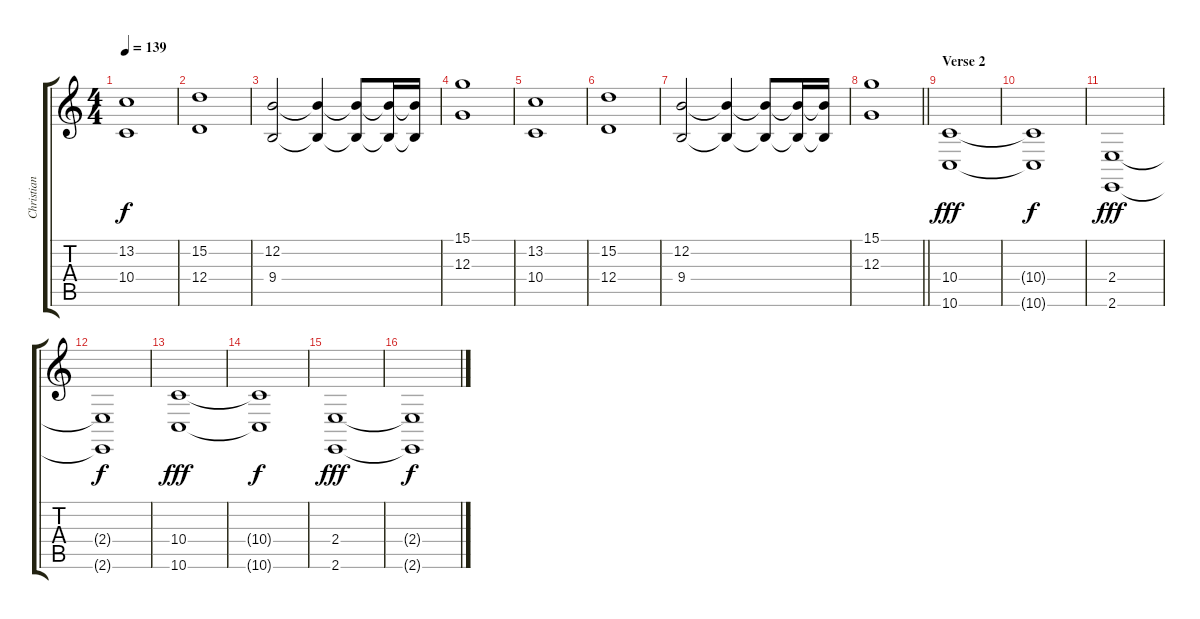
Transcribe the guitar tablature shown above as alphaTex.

\track ("Christian McAlhaney" "Christian ") {instrument synthstrings1}
\staff {score tabs}
\tuning (E4 B3 G3 D3 A2 D2) {hide}
\ts (4 4)
\tempo 139
\clef g2
\ks c
(13.2 10.4).1{dy f} |
(15.2 12.4).1 |
(12.2 9.4).2 (12.2{t} 9.4{t}).4 (12.2{t} 9.4{t}).8 (12.2{t} 9.4{t}).16 (12.2{t} 9.4{t}).16 |
(15.1 12.3).1 |
(13.2 10.4).1 |
(15.2 12.4).1 |
(12.2 9.4).2 (12.2{t} 9.4{t}).4 (12.2{t} 9.4{t}).8 (12.2{t} 9.4{t}).16 (12.2{t} 9.4{t}).16 |
\barLineRight lightlight
(15.1 12.3).1 |
\section ("" "Verse 2")
(10.4 10.6).1{dy fff instrument brightacousticpiano} |
(10.4{t} 10.6{t}).1{dy f} |
(2.4 2.6).1{dy fff} |
(2.4{t} 2.6{t}).1{dy f} |
(10.4 10.6).1{dy fff} |
(10.4{t} 10.6{t}).1{dy f} |
(2.4 2.6).1{dy fff} |
(2.4{t} 2.6{t}).1{dy f}
